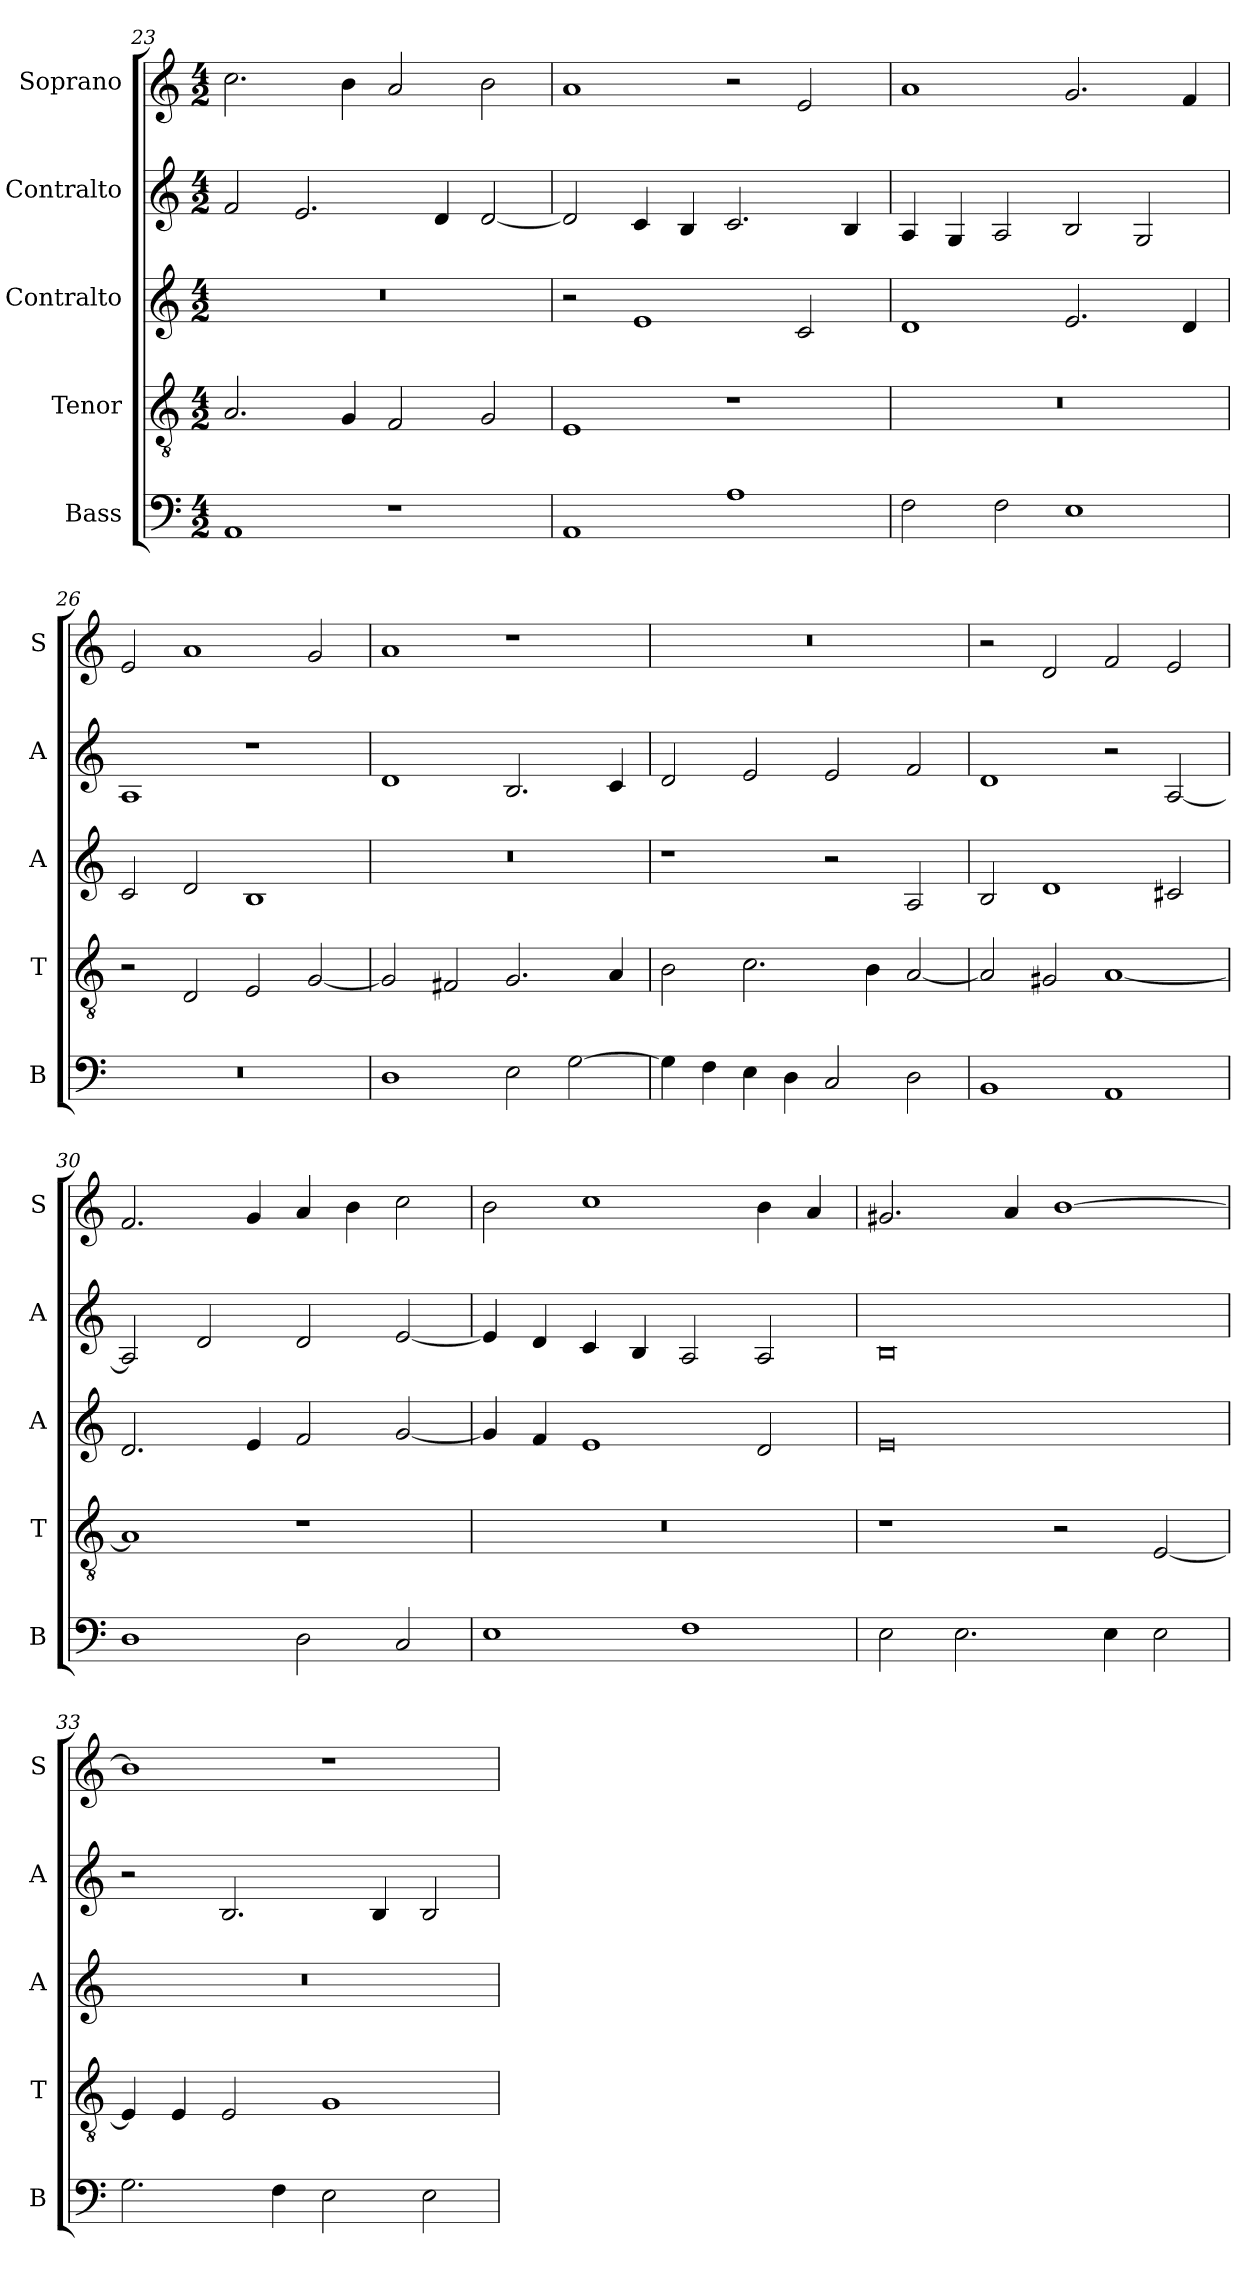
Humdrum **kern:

**kern	**kern	**kern	**kern	**kern
*part5	*part4	*part3	*part2	*part1
*staff5	*staff4	*staff3	*staff2	*staff1
*I"Bass	*I"Tenor	*I"Contralto	*I"Contralto	*I"Soprano
*I'B	*I'T	*I'A	*I'A	*I'S
*clefF4	*clefGv2	*clefG2	*clefG2	*clefG2
*k[]	*k[]	*k[]	*k[]	*k[]
*E:phr	*E:phr	*E:phr	*E:phr	*E:phr
*M4/2	*M4/2	*M4/2	*M4/2	*M4/2
=23	=23	=23	=23	=23
1AA	2.A	0r	2f	2.cc
.	.	.	2.e	.
.	4G	.	.	4b
1r	2F	.	.	2a
.	.	.	4d	.
.	2G	.	[2d	2b
=24	=24	=24	=24	=24
1AA	1E	2r	2d]	1a
.	.	1e	4c	.
.	.	.	4B	.
1A	1r	.	2.c	2r
.	.	2c	.	2e
.	.	.	4B	.
=25	=25	=25	=25	=25
2F	0r	1d	4A	1a
.	.	.	4G	.
2F	.	.	2A	.
1E	.	2.e	2B	2.g
.	.	.	2G	.
.	.	4d	.	4f
=26	=26	=26	=26	=26
0r	2r	2c	1A	2e
.	2D	2d	.	1a
.	2E	1B	1r	.
.	[2G	.	.	2g
=27	=27	=27	=27	=27
1D	2G]	0r	1d	1a
.	2F#X	.	.	.
2E	2.G	.	2.B	1r
[2G	.	.	.	.
.	4A	.	4c	.
=28	=28	=28	=28	=28
4G]	2B	1r	2d	0r
4F	.	.	.	.
4E	2.c	.	2e	.
4D	.	.	.	.
2C	.	2r	2e	.
.	4B	.	.	.
2D	[2A	2A	2f	.
=29	=29	=29	=29	=29
1BB	2A]	2B	1d	2r
.	2G#X	1d	.	2d
1AA	[1A	.	2r	2f
.	.	2c#X	[2A	2e
=30	=30	=30	=30	=30
1D	1A]	2.d	2A]	2.f
.	.	.	2d	.
.	.	4e	.	4g
2D	1r	2f	2d	4a
.	.	.	.	4b
2C	.	[2g	[2e	2cc
=31	=31	=31	=31	=31
1E	0r	4g]	4e]	2b
.	.	4f	4d	.
.	.	1e	4c	1cc
.	.	.	4B	.
1F	.	.	2A	.
.	.	2d	2A	4b
.	.	.	.	4a
=32	=32	=32	=32	=32
2E	1r	0e	0B	2.g#X
2.E	.	.	.	.
.	.	.	.	4a
.	2r	.	.	[1b
4E	.	.	.	.
2E	[2E	.	.	.
=33	=33	=33	=33	=33
2.G	4E]	0r	2r	1b]
.	4E	.	.	.
.	2E	.	2.B	.
4F	.	.	.	.
2E	1G	.	.	1r
.	.	.	4B	.
2E	.	.	2B	.
=	=	=	=	=
*-	*-	*-	*-	*-
